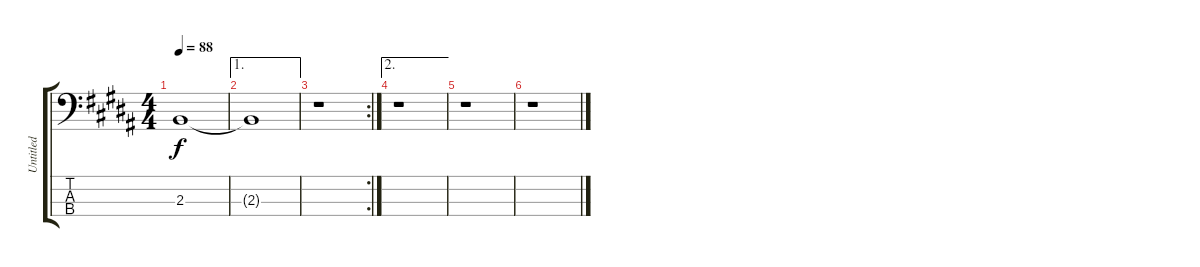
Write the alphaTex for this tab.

\track ("Untitled" "Untitled") {instrument electricbassfinger}
\staff {score tabs}
\tuning (G2 D2 A1 D1) {hide}
\ts (4 4)
\tempo 88
\clef f4
\ks g#minor
2.3.1{dy f} |
\ae 1
\ks b
2.3{t}.1 |
\rc 2
\ks g#minor
r.1 |
\ae 2
\ks b
r.1 |
\ks g#minor
r.1 |
r.1
